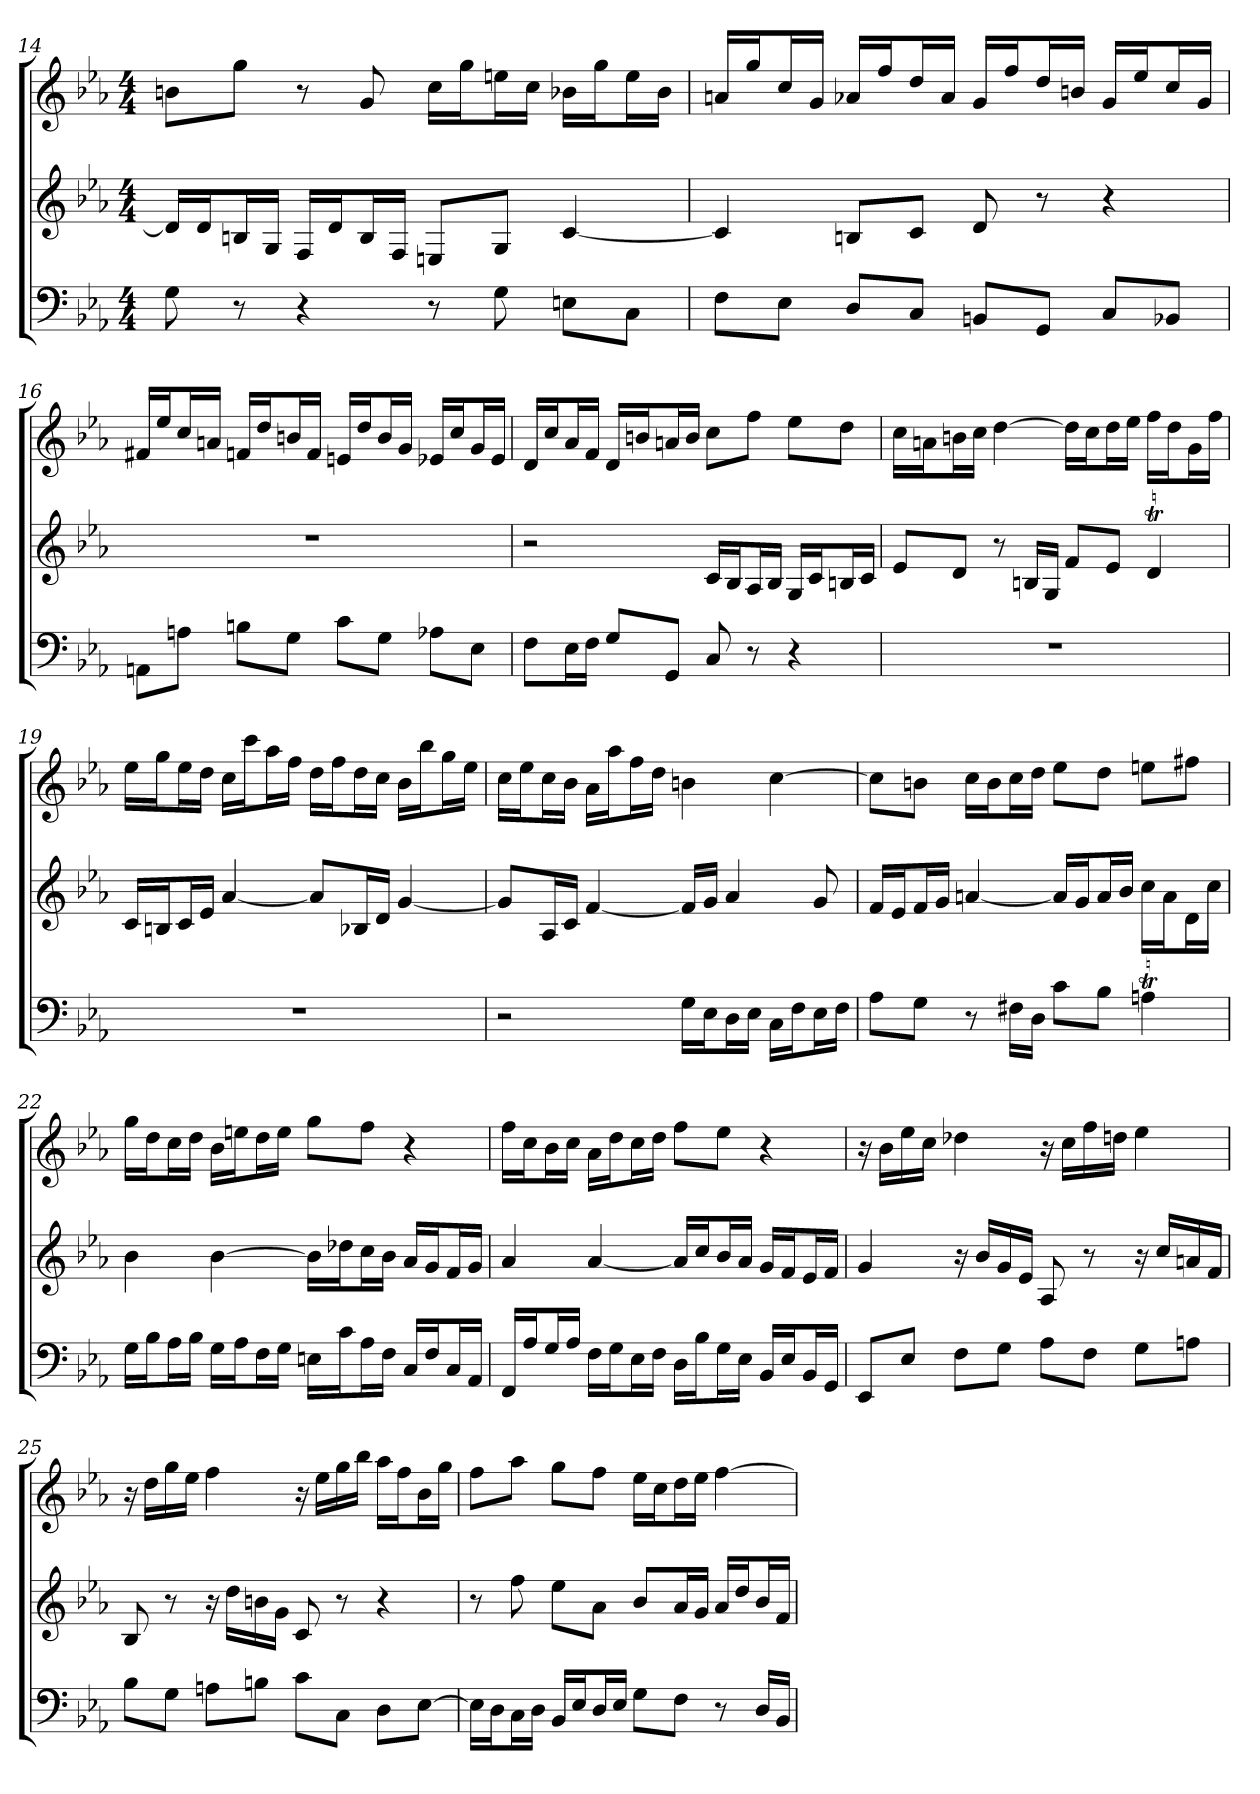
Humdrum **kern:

**kern	**kern	**kern
*part3	*part2	*part1
*staff3	*staff2	*staff1
*clefF4	*clefG2	*clefG2
*k[b-e-a-]	*k[b-e-a-]	*k[b-e-a-]
*E-:	*E-:	*E-:
*M4/4	*M4/4	*M4/4
=14	=14	=14
8G	16d/LL]	8bn\L
.	16d/J	.
8r	16Bn/L	8gg\J
.	16G/JJ	.
4r	16F/LL	8r
.	16d/J	.
.	16B/L	8g
.	16F/JJ	.
8r	8En/L	16cc\LL
.	.	16gg\J
8G	8G/J	16een\L
.	.	16cc\JJ
8En\L	[4c	16b-X\LL
.	.	16gg\J
8C\J	.	16ee\L
.	.	16b-\JJ
=15	=15	=15
8F\L	4c]	16an/LL
.	.	16gg/J
8E-\J	.	16cc/L
.	.	16g/JJ
8D/L	8Bn/L	16a-X/LL
.	.	16ff/J
8C/J	8c/J	16dd/L
.	.	16a-/JJ
8BBn/L	8d	16g/LL
.	.	16ff/J
8GG/J	8r	16dd/L
.	.	16bn/JJ
8C/L	4r	16g/LL
.	.	16ee-/J
8BB-X/J	.	16cc/L
.	.	16g/JJ
=16	=16	=16
8AAn\L	1r	16f#X/LL
.	.	16ee-/J
8An\J	.	16cc/L
.	.	16an/JJ
8Bn\L	.	16fn/LL
.	.	16dd/J
8G\J	.	16bn/L
.	.	16f/JJ
8c\L	.	16en/LL
.	.	16dd/J
8G\J	.	16b/L
.	.	16g/JJ
8A-X\L	.	16e-X/LL
.	.	16cc/J
8E-\J	.	16g/L
.	.	16e-/JJ
=17	=17	=17
8F\L	2r	16d/LL
.	.	16cc/J
16E-\L	.	16a-/L
16F\JJ	.	16f/JJ
8G/L	.	16d/LL
.	.	16bn/J
8GG/J	.	16an/L
.	.	16b/JJ
8C	16c/LL	8cc\L
.	16B-/J	.
8r	16A-/L	8ff\J
.	16B-/JJ	.
4r	16G/LL	8ee-\L
.	16c/J	.
.	16Bn/L	8dd\J
.	16c/JJ	.
=18	=18	=18
1r	8e-/L	16cc\LL
.	.	16an\J
.	8d/J	16bn\L
.	.	16cc\JJ
.	8r	[4dd
.	16Bn/LL	.
.	16G/JJ	.
.	8f/L	16dd\LL]
.	.	16cc\J
.	8e-/J	16dd\L
.	.	16ee-\JJ
.	4dT	16ff\LL
.	.	16dd\J
.	.	16g\L
.	.	16ff\JJ
=19	=19	=19
1r	16c/LL	16ee-\LL
.	16Bn/J	16gg\J
.	16c/L	16ee-\L
.	16e-/JJ	16dd\JJ
.	[4a-	16cc\LL
.	.	16ccc\J
.	.	16aa-\L
.	.	16ff\JJ
.	8a-/L]	16dd\LL
.	.	16ff\J
.	16B-X/L	16dd\L
.	16d/JJ	16cc\JJ
.	[4g	16b-\LL
.	.	16bb-\J
.	.	16gg\L
.	.	16ee-\JJ
=20	=20	=20
2r	8g/L]	16cc\LL
.	.	16ee-\J
.	16A-/L	16cc\L
.	16c/JJ	16b-\JJ
.	[4f	16a-\LL
.	.	16aa-\J
.	.	16ff\L
.	.	16dd\JJ
16G\LL	16f/LL]	4bn
16E-\J	16g/JJ	.
16D\L	4a-	.
16E-\JJ	.	.
16C\LL	.	[4cc
16F\J	.	.
16E-\L	8g	.
16F\JJ	.	.
=21	=21	=21
8A-\L	16f/LL	8cc\L]
.	16e-/J	.
8G\J	16f/L	8bn\J
.	16g/JJ	.
8r	[4an	16cc\LL
.	.	16b\J
16F#X\LL	.	16cc\L
16D\JJ	.	16dd\JJ
8c\L	16a/LL]	8ee-\L
.	16g/J	.
8B-\J	16a/L	8dd\J
.	16b-/JJ	.
4AnT	16cc\LL	8een\L
.	16a\J	.
.	16d\L	8ff#X\J
.	16cc\JJ	.
=22	=22	=22
16G\LL	4b-	16gg\LL
16B-\J	.	16dd\J
16A-\L	.	16cc\L
16B-\JJ	.	16dd\JJ
16G\LL	[4b-	16b-\LL
16A-\J	.	16een\J
16F\L	.	16dd\L
16G\JJ	.	16ee\JJ
16En\LL	16b-\LL]	8gg\L
16c\J	16dd-X\J	.
16A-\L	16cc\L	8ff\J
16F\JJ	16b-\JJ	.
16C/LL	16a-/LL	4r
16F/J	16g/J	.
16C/L	16f/L	.
16AA-/JJ	16g/JJ	.
=23	=23	=23
16FF/LL	4a-	16ff\LL
16A-/J	.	16cc\J
16G/L	.	16b-\L
16A-/JJ	.	16cc\JJ
16F\LL	[4a-	16a-\LL
16G\J	.	16dd\J
16E-\L	.	16cc\L
16F\JJ	.	16dd\JJ
16D\LL	16a-/LL]	8ff\L
16B-\J	16cc/J	.
16G\L	16b-/L	8ee-\J
16E-\JJ	16a-/JJ	.
16BB-/LL	16g/LL	4r
16E-/J	16f/J	.
16BB-/L	16e-/L	.
16GG/JJ	16f/JJ	.
=24	=24	=24
8EE-/L	4g	16r
.	.	16b-\LL
8E-/J	.	16ee-\
.	.	16cc\JJ
8F\L	16r	4dd-X
.	16b-/LL	.
8G\J	16g/	.
.	16e-/JJ	.
8A-\L	8A-	16r
.	.	16cc\LL
8F\J	8r	16ff\
.	.	16ddn\JJ
8G\L	16r	4ee-
.	16cc/LL	.
8An\J	16an/	.
.	16f/JJ	.
=25	=25	=25
8B-\L	8B-	16r
.	.	16dd\LL
8G\J	8r	16gg\
.	.	16ee-\JJ
8An\L	16r	4ff
.	16dd\LL	.
8Bn\J	16bn\	.
.	16g\JJ	.
8c\L	8c	16r
.	.	16ee-\LL
8C\J	8r	16gg\
.	.	16bb-\JJ
8D\L	4r	16aa-\LL
.	.	16ff\J
[8E-\J	.	16b-\L
.	.	16gg\JJ
=26	=26	=26
16E-\LL]	8r	8ff\L
16D\J	.	.
16C\L	8ff	8aa-\J
16D\JJ	.	.
16BB-/LL	8ee-\L	8gg\L
16E-/J	.	.
16D/L	8a-\J	8ff\J
16E-/JJ	.	.
8G\L	8b-/L	16ee-\LL
.	.	16cc\J
8F\J	16a-/L	16dd\L
.	16g/JJ	16ee-\JJ
8r	16a-/LL	[4ff
.	16dd/J	.
16D/LL	16b-/L	.
16BB-/JJ	16f/JJ	.
=	=	=
*-	*-	*-
